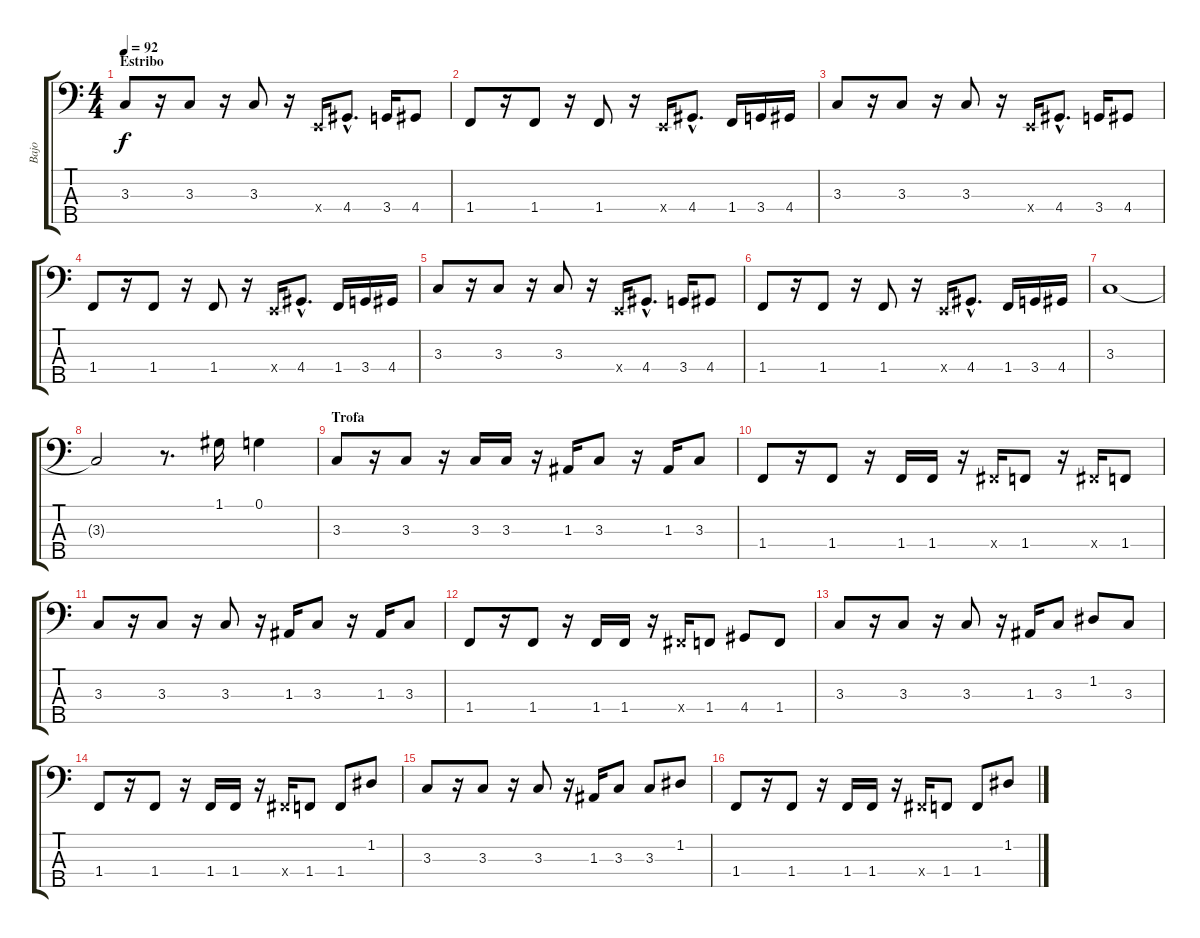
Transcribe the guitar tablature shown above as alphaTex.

\track ("Bajo" "Bajo") {instrument electricbassfinger}
\staff {score tabs}
\tuning (G2 D2 A1 E1 B0) {hide}
\ts (4 4)
\section ("" "Estribo")
\tempo 92
\clef f4
\ks c
3.3.8{dy f} r.16 3.3.8 r.16 3.3.8 r.16 0.4{x}.16 4.4{hac}.8{d} 3.4.16 4.4.8 |
1.4.8 r.16 1.4.8 r.16 1.4.8 r.16 0.4{x}.16 4.4{hac}.8{d} 1.4.16 3.4.16 4.4.16 |
3.3.8 r.16 3.3.8 r.16 3.3.8 r.16 0.4{x}.16 4.4{hac}.8{d} 3.4.16 4.4.8 |
1.4.8 r.16 1.4.8 r.16 1.4.8 r.16 0.4{x}.16 4.4{hac}.8{d} 1.4.16 3.4.16 4.4.16 |
3.3.8 r.16 3.3.8 r.16 3.3.8 r.16 0.4{x}.16 4.4{hac}.8{d} 3.4.16 4.4.8 |
1.4.8 r.16 1.4.8 r.16 1.4.8 r.16 0.4{x}.16 4.4{hac}.8{d} 1.4.16 3.4.16 4.4.16 |
3.3.1 |
3.3{t}.2 r.8{d} 1.1.16 0.1.4 |
\section ("" "Trofa")
3.3.8 r.16 3.3.8 r.16 3.3.16 3.3.16 r.16 1.3.16 3.3.8 r.16 1.3.16 3.3.8 |
1.4.8 r.16 1.4.8 r.16 1.4.16 1.4.16 r.16 2.4{x}.16 1.4.8 r.16 2.4{x}.16 1.4.8 |
3.3.8 r.16 3.3.8 r.16 3.3.8 r.16 1.3.16 3.3.8 r.16 1.3.16 3.3.8 |
1.4.8 r.16 1.4.8 r.16 1.4.16 1.4.16 r.16 2.4{x}.16 1.4.8 4.4.8 1.4.8 |
3.3.8 r.16 3.3.8 r.16 3.3.8 r.16 1.3.16 3.3.8 1.2.8 3.3.8 |
1.4.8 r.16 1.4.8 r.16 1.4.16 1.4.16 r.16 2.4{x}.16 1.4.8 1.4.8 1.2.8 |
3.3.8 r.16 3.3.8 r.16 3.3.8 r.16 1.3.16 3.3.8 3.3.8 1.2.8 |
1.4.8 r.16 1.4.8 r.16 1.4.16 1.4.16 r.16 2.4{x}.16 1.4.8 1.4.8 1.2.8
